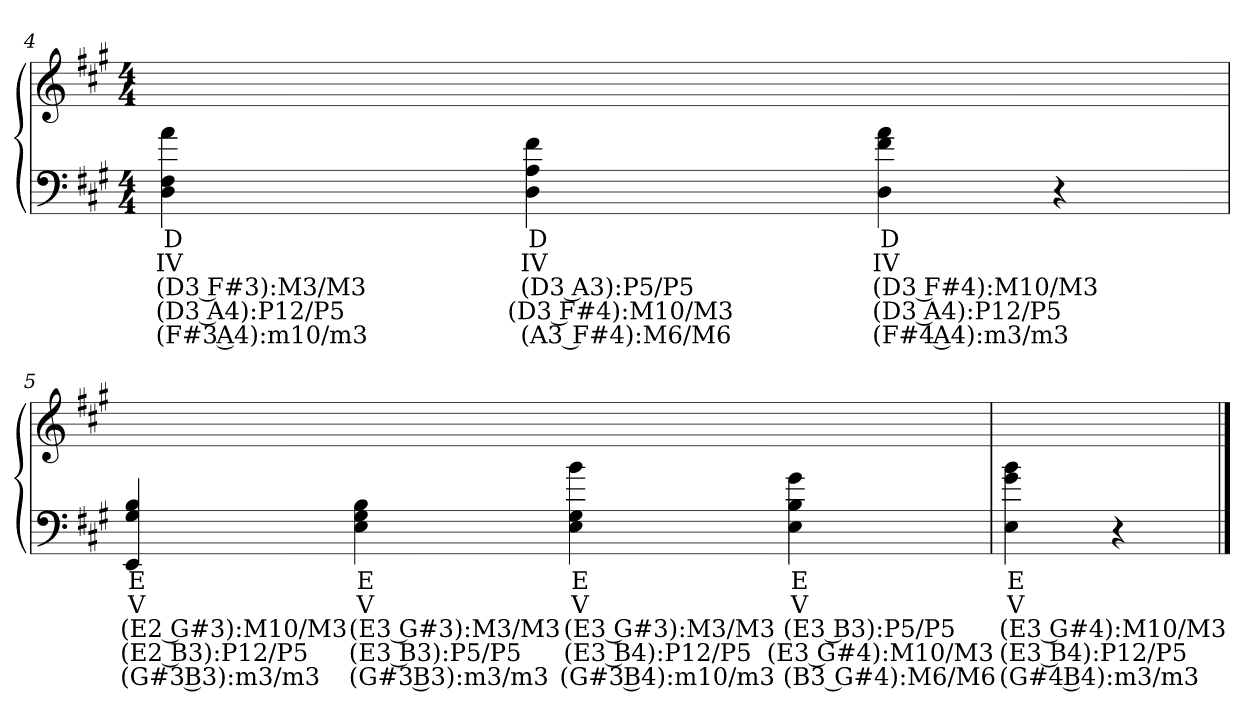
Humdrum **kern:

**kern	**text	**text	**text	**text	**text	**kern
*part2	*part2	*part2	*part2	*part2	*part2	*part1
*staff2	*staff2	*staff2	*staff2	*staff2	*staff2	*staff1
*clefF4	*	*	*	*	*	*clefG2
*k[f#c#g#]	*	*	*	*	*	*k[f#c#g#]
*A:	*	*	*	*	*	*A:
*M4/4	*	*	*	*	*	*M4/4
=4	=4	=4	=4	=4	=4	=4
4D 4F# 4a	D	IV	(D3 F#3):M3/M3	(D3 A4):P12/P5	(F#3 A4):m10/m3	1ryy
4D 4A 4f#	D	IV	(D3 A3):P5/P5	(D3 F#4):M10/M3	(A3 F#4):M6/M6	.
4D 4f# 4a	D	IV	(D3 F#4):M10/M3	(D3 A4):P12/P5	(F#4 A4):m3/m3	.
4r	.	.	.	.	.	.
=5	=5	=5	=5	=5	=5	=5
4EE 4G# 4B	E	V	(E2 G#3):M10/M3	(E2 B3):P12/P5	(G#3 B3):m3/m3	1ryy
4E 4G# 4B	E	V	(E3 G#3):M3/M3	(E3 B3):P5/P5	(G#3 B3):m3/m3	.
4E 4G# 4b	E	V	(E3 G#3):M3/M3	(E3 B4):P12/P5	(G#3 B4):m10/m3	.
4E 4B 4g#	E	V	(E3 B3):P5/P5	(E3 G#4):M10/M3	(B3 G#4):M6/M6	.
=6	=6	=6	=6	=6	=6	=6
4E 4g# 4b	E	V	(E3 G#4):M10/M3	(E3 B4):P12/P5	(G#4 B4):m3/m3	2ryy
4r	.	.	.	.	.	.
==	==	==	==	==	==	==
*-	*-	*-	*-	*-	*-	*-
